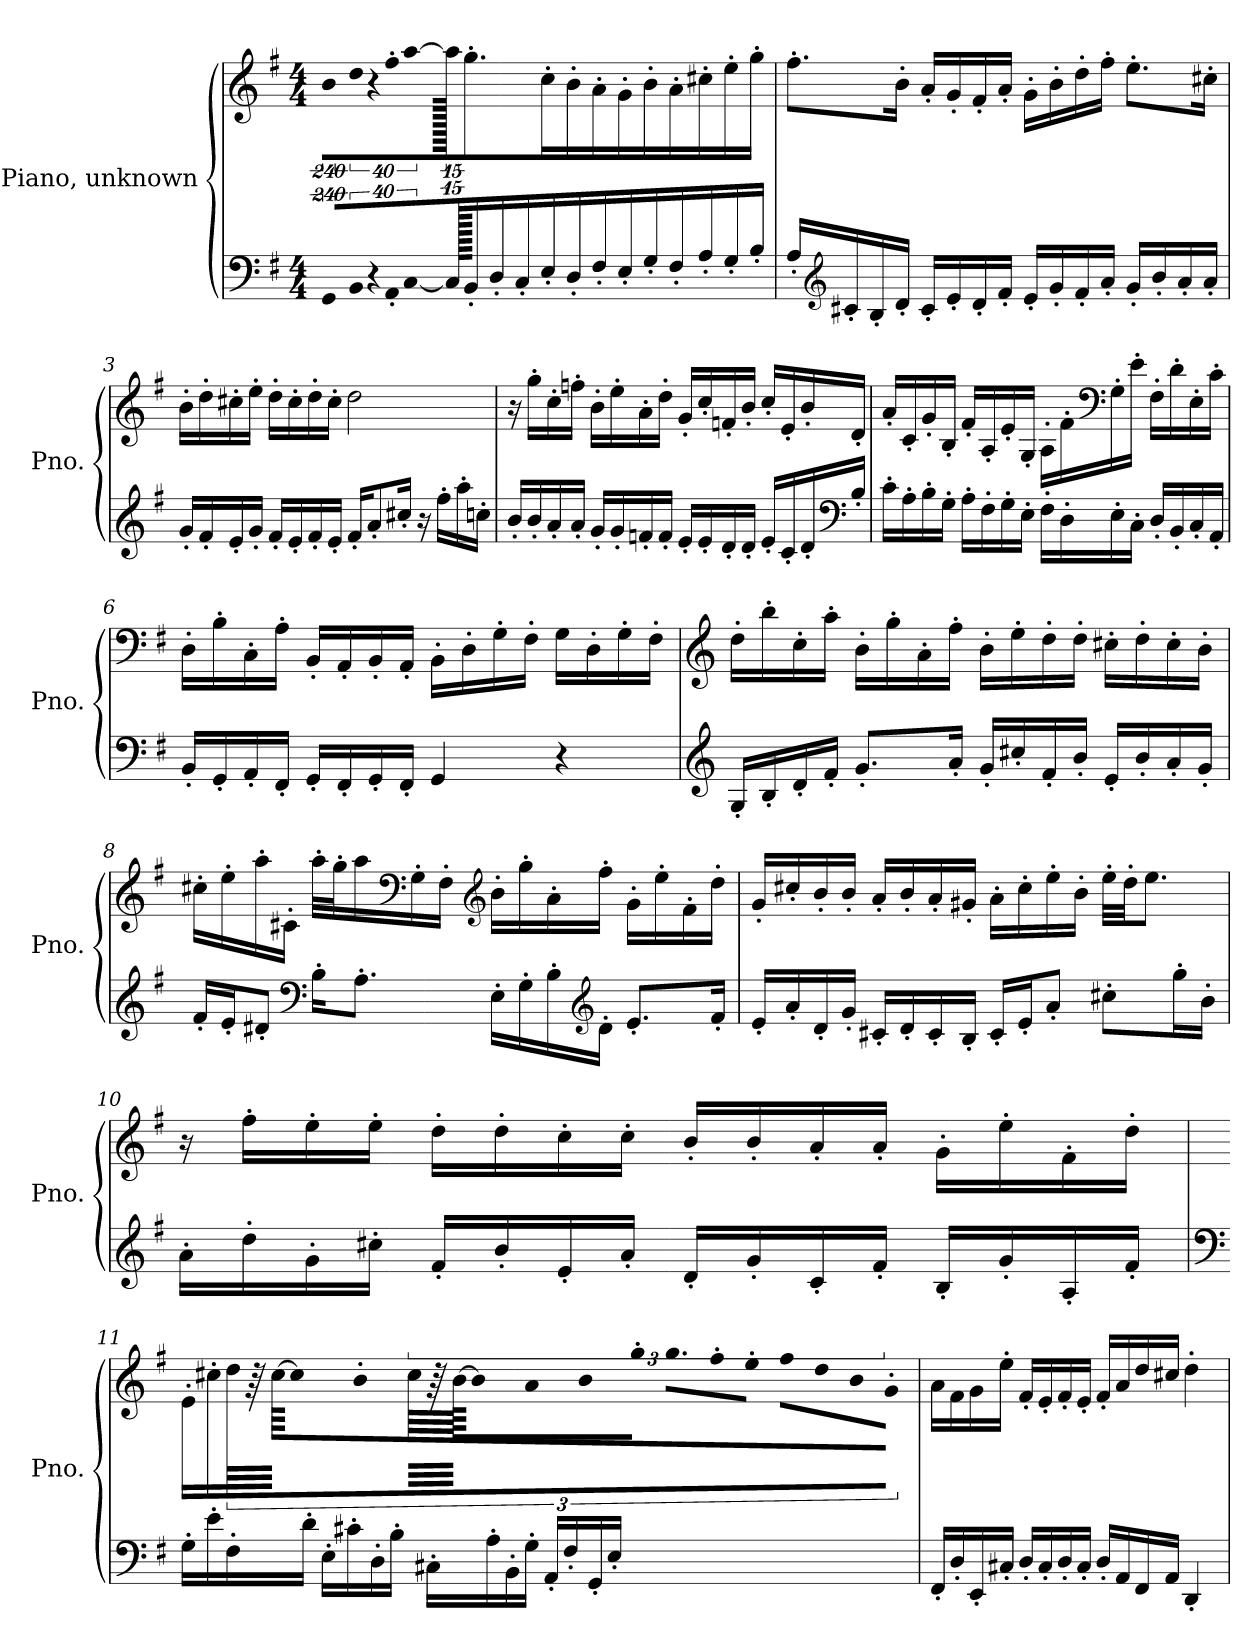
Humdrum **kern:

**kern	**kern
*part1	*part1
*staff2	*staff1
*I"Piano, unknown	*
*I'Pno.	*
*clefF4	*clefG2
*k[f#]	*k[f#]
*M4/4	*M4/4
*MM120	*MM120
=1	=1
!LO:N:vis=16	!LO:N:vis=16
1920%137GG/LL	1920%137b\LL
!LO:N:vis=32	!LO:N:vis=32
640%23BB/JJk	640%23dd\JJk
!LO:N:vis=32	!LO:N:vis=32
640%23r	640%23r
!LO:N:vis=32	!LO:N:vis=32
640%23AA'/KLL	640%23ff#'\KLL
[240%17C/J	[240%17aa\J
1920C/]	1920aa\]
16BB'/LL	8.gg'\L
16D'/	.
16C'/	.
16E'/JJ	16cc'\Jk
16D'\LL	16b'/LL
16F#'\	16a'/
16E'\	16g'/
16G'\JJ	16b'/JJ
16F#'\LL	16a'\LL
16A'\	16cc#X'\
16G'\	16ee'\
16B'\JJ	16gg'\JJ
=2	=2
16A'/LL	8.ff#'\L
*clefG2	*
16c#X'/	.
16B'/	.
16d'/JJ	16b'\Jk
16c#'/LL	16a'/LL
16e'/	16g'/
16d'/	16f#'/
16f#'/JJ	16a'/JJ
16e'/LL	16g'\LL
16g'/	16b'\
16f#'/	16dd'\
16a'/JJ	16ff#'\JJ
16g'/LL	8.ee'\L
16b'/	.
16a'/	.
16a'/JJ	16cc#X'\Jk
!!LO:LB:g=z
=3	=3
16g'/LL	16b'\LL
16f#'/	16dd'\
16e'/	16cc#X'\
16g'/JJ	16ee'\JJ
16f#'/LL	16dd'\LL
16e'/	16cc#'\
16f#'/	16dd'\
16e'/JJ	16cc#'\JJ
16f#'/KL	2dd\
8a'/	.
16cc#X'/Jk	.
16r	.
16ff#'\LL	.
16aa'\	.
16ccn'\JJ	.
=4	=4
16b'/LL	16r
16b'/	16gg'\LL
16a'/	16cc'\
16a'/JJ	16ffn'\JJ
16g'/LL	16b'\LL
16g'/	16ee'\
16fn'/	16a'\
16f'/JJ	16dd'\JJ
16e'/LL	16g'/LL
16e'/	16cc'/
16d'/	16fn'/
16d'/JJ	16b'/JJ
16e'/LL	16cc'/LL
16c'/	16e'/
16d'/	16b'/
*clefF4	*
16B'/JJ	16d'/JJ
!!LO:LB:g=z
=5	=5
16c'\LL	16a'/LL
16A'\	16c'/
16B'\	16g'/
16G'\JJ	16B'/JJ
16A'\LL	16f#'/LL
16F#'\	16A'/
16G'\	16e'/
16E'\JJ	16G'/JJ
16F#'\LL	16A'\LL
16D'\	16f#'\
*	*clefF4
16E'\	16G'\
16C'\JJ	16e'\JJ
16D'/LL	16F#'\LL
16BB'/	16d'\
16C'/	16E'\
16AA'/JJ	16c'\JJ
=6	=6
16BB'/LL	16D'\LL
16GG'/	16B'\
16AA'/	16C'\
16FF#'/JJ	16A'\JJ
16GG'/LL	16BB'/LL
16FF#'/	16AA'/
16GG'/	16BB'/
16FF#'/JJ	16AA'/JJ
4GG/	16BB'\LL
.	16D'\
.	16G'\
.	16F#'\JJ
4r	16G\LL
.	16D'\
.	16G'\
.	16F#'\JJ
!!LO:LB:g=z
=7	=7
*clefG2	*clefG2
16G'/LL	16dd'\LL
16B'/	16bb'\
16d'/	16cc'\
16f#'/JJ	16aa'\JJ
8.g'/L	16b'\LL
.	16gg'\
.	16a'\
16a'/Jk	16ff#'\JJ
16g'/LL	16b'\LL
16cc#X'/	16ee'\
16f#'/	16dd'\
16b'/JJ	16dd'\JJ
16e'/LL	16cc#X'\LL
16b'/	16dd'\
16a'/	16cc#'\
16g'/JJ	16b'\JJ
=8	=8
16f#'/LL	16cc#X'\LL
16e'/J	16ee'\
8d#X'/J	16aa'\
.	16c#X'\JJ
*clefF4	*
16B'\KL	32aa'\LLL
.	32gg'\J
8.A'\J	16aa\
*	*clefF4
.	16G'\
.	16F#'\JJ
*	*clefG2
16E'\LL	16b'\LL
16G'\	16gg'\
16B'\	16a'\
*clefG2	*
16d#'\JJ	16ff#'\JJ
8.e'/L	16g'\LL
.	16ee'\
.	16f#'\
16f#'/Jk	16dd'\JJ
!!LO:LB:g=z
=9	=9
16e'/LL	16g'/LL
16a'/	16cc#X'/
16d'/	16b'/
16g'/JJ	16b'/JJ
16c#X'/LL	16a'/LL
16d'/	16b'/
16c#'/	16a'/
16B'/JJ	16g#X'/JJ
16c#'/LL	16a'\LL
16e'/J	16cc#'\
8a'/J	16ee'\
.	16b'\JJ
8cc#X'\L	32ee'\LLL
.	32dd'\JJ
.	8.ee\J
16gg'\L	.
16b'\JJ	.
=10	=10
16a'\LL	16r
16dd'\	16ff#'\LL
16g'\	16ee'\
16cc#X'\JJ	16ee'\JJ
16f#'/LL	16dd'\LL
16b'/	16dd'\
16e'/	16cc'\
16a'/JJ	16cc'\JJ
16d'/LL	16b'/LL
16g'/	16b'/
16c'/	16a'/
16f#'/JJ	16a'/JJ
16B'/LL	16g'\LL
16g'/	16ee'\
16A'/	16f#'\
16f#'/JJ	16dd'\JJ
!!LO:LB:g=z
=11	=11
*clefF4	*
16G'\LL	16e'/LL
16e'\	16cc#X'/
16F#'\	96dd/JJkk
.	96r
.	[96cc#\KLLL
.	32cc#\J]
16d'\JJ	16b'\
16E'\LL	96cc#\JJkk
.	96r
.	[96b\KLLL
.	32b\J]
16c#X'\	16a\
16D'\	16b\
16B'\JJ	16gg'\JJ
16C#X'\LL	8.gg\L
16A'\	.
16BB'\	.
16G'\JJ	32ff#'\LL
.	32ee'\JJJ
16AA'/LL	16ff#\LL
16F#'/	16dd\
16GG'/	16b\
16E'/JJ	16g'\JJ
=12	=12
16FF#'/LL	16a\LL
16D'/	16f#\
16EE'/	16g\
16C#X'/JJ	16ee'\JJ
16D'/LL	16f#'/LL
16C#'/	16e'/
16D'/	16f#'/
16C#'/JJ	16e'/JJ
16D'/LL	16f#'/LL
16AA/	16a/
16FF#/	16dd/
16AA/JJ	16cc#X/JJ
4DD'/	4dd'\
=	=
*-	*-
